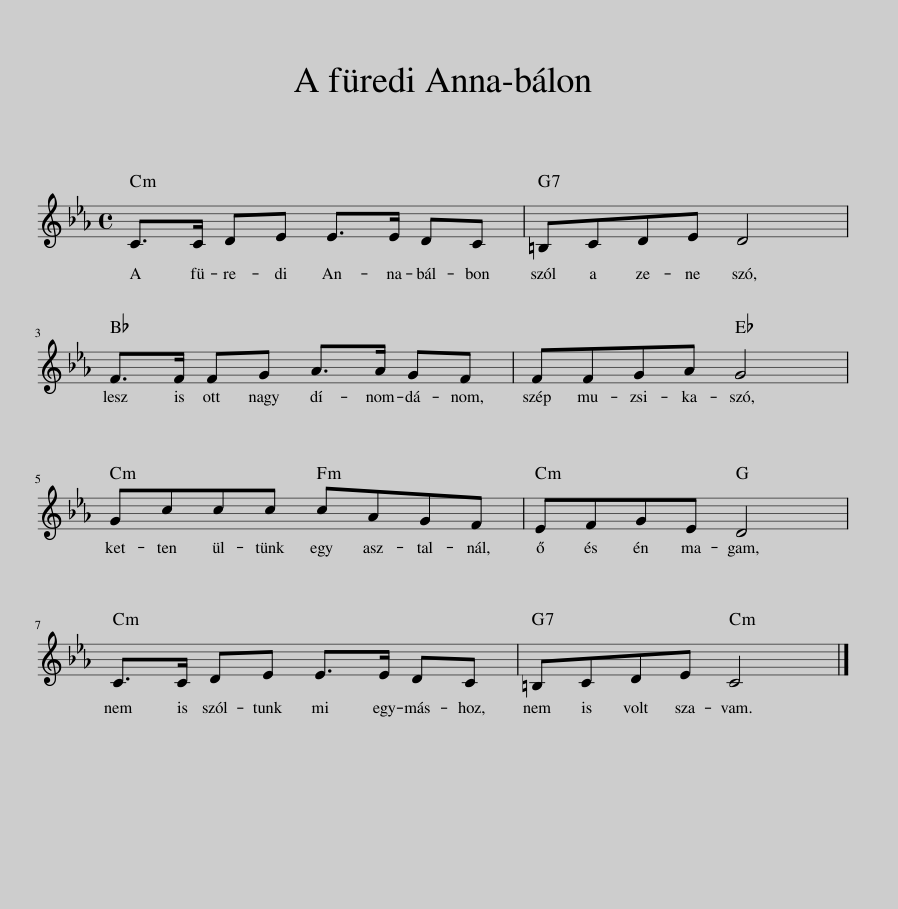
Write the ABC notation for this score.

X:1
L:1/8
Q:1/4=80
M:4/4
I:linebreak $
K:Eb
V:1 treble
V:1
 C>C DE E>E DC | =B,CDE D4 |$ F>F FG A>A GF | FFGA G4 |$ Gccc cAGF | %5
 EFGE D4 |$ C>C DE E>E DC | =B,CDE C4 |] %8
